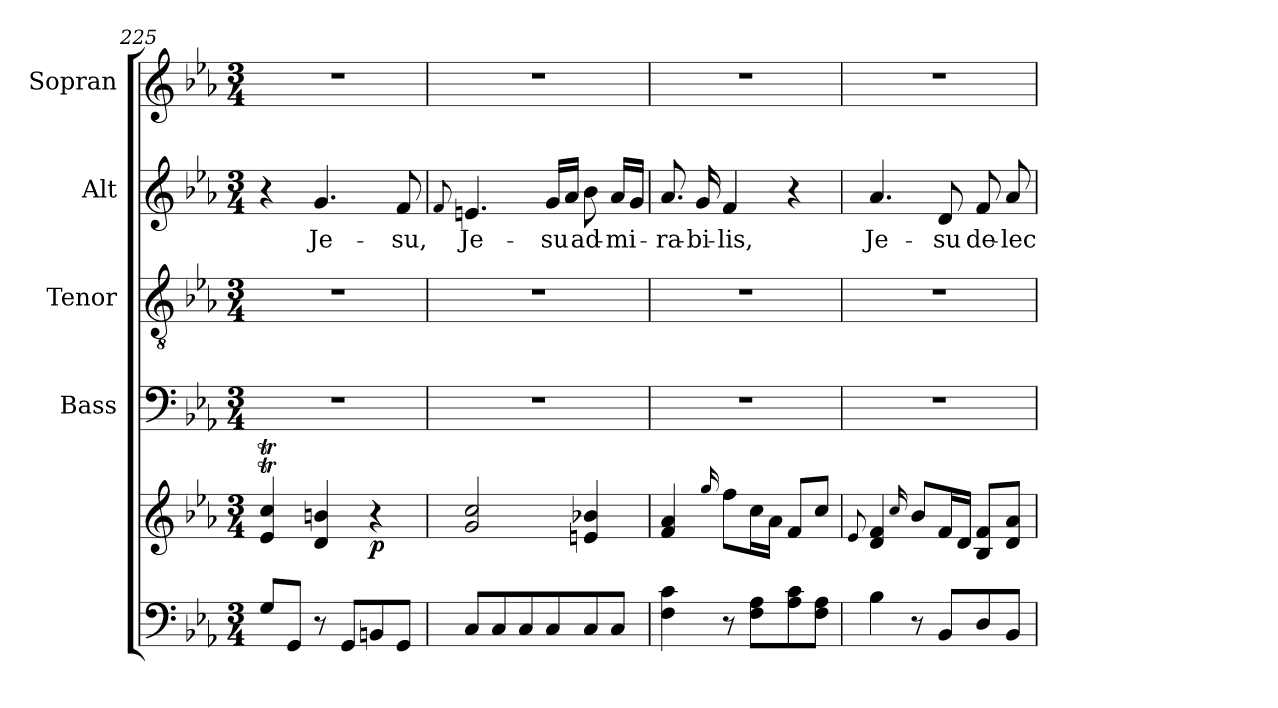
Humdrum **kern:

**kern	**kern	**dynam	**kern	**kern	**kern	**text	**kern
*part5	*part5	*part5	*part4	*part3	*part2	*part2	*part1
*staff6	*staff5	*staff5/6	*staff4	*staff3	*staff2	*staff2	*staff1
*	*	*	*I"Bass	*I"Tenor	*I"Alt	*	*I"Sopran
*	*	*	*I'B.	*I'T.	*I'A.	*	*I'S.
*clefF4	*clefG2	*	*clefF4	*clefGv2	*clefG2	*	*clefG2
*k[b-e-a-]	*k[b-e-a-]	*	*k[b-e-a-]	*k[b-e-a-]	*k[b-e-a-]	*	*k[b-e-a-]
*E-:	*E-:	*	*E-:	*E-:	*E-:	*	*E-:
*M3/4	*M3/4	*	*M3/4	*M3/4	*M3/4	*	*M3/4
=225	=225	=225	=225	=225	=225	=225	=225
8G/L	4e-/T 4cc/T	.	2.r	2.r	4r	.	2.r
8GG/J	.	.	.	.	.	.	.
!	!	!	!	!	!	!LO:LY:b	!
8r	4d/ 4bn/	.	.	.	4.g/	Je-	.
8GG/L	.	.	.	.	.	.	.
!	!	!LO:DY:b	!	!	!	!	!
8BBn/	4r	p	.	.	.	.	.
!	!	!	!	!	!	!LO:LY:b	!
8GG/J	.	.	.	.	8f/	-su,	.
!!LO:LB:g=z
=226	=226	=226	=226	=226	=226	=226	=226
.	.	.	.	.	8qqf/	.	.
!	!	!	!	!	!	!LO:LY:b	!
8C/L	2g/ 2cc/	.	2.r	2.r	4.en/	Je-	2.r
8C/	.	.	.	.	.	.	.
8C/	.	.	.	.	.	.	.
!	!	!	!	!	!	!LO:LY:b	!
8C/	.	.	.	.	16g/LL	-su	.
.	.	.	.	.	16a-/JJ	.	.
!	!	!	!	!	!	!LO:LY:b	!
8C/	4en/ 4b-X/	.	.	.	8b-\	ad-	.
!	!	!	!	!	!	!LO:LY:b	!
8C/J	.	.	.	.	16a-/LL	-mi-	.
.	.	.	.	.	16g/JJ	.	.
=227	=227	=227	=227	=227	=227	=227	=227
!	!	!	!	!	!	!LO:LY:b	!
4F\ 4c\	4f/ 4a-/	.	2.r	2.r	8.a-/	-ra-	2.r
!	!	!	!	!	!	!LO:LY:b	!
.	.	.	.	.	16g/	-bi-	.
.	16qqgg/	.	.	.	.	.	.
!	!	!	!	!	!	!LO:LY:b	!
8r	8ff\L	.	.	.	4f/	-lis,	.
8F\ 8A-\L	16cc\L	.	.	.	.	.	.
.	16a-\JJ	.	.	.	.	.	.
8A-\ 8c\	8f/L	.	.	.	4r	.	.
8F\ 8A-\J	8cc/J	.	.	.	.	.	.
=228	=228	=228	=228	=228	=228	=228	=228
.	8qqe-/	.	.	.	.	.	.
!	!	!	!	!	!	!LO:LY:b	!
4B-\	4d/ 4f/	.	2.r	2.r	4.a-/	Je-	2.r
.	16qqcc/	.	.	.	.	.	.
8r	8b-/L	.	.	.	.	.	.
!	!	!	!	!	!	!LO:LY:b	!
8BB-/L	16f/L	.	.	.	8d/	-su	.
.	16d/JJ	.	.	.	.	.	.
!	!	!	!	!	!	!LO:LY:b	!
8D/	8B-/ 8f/L	.	.	.	8f/	de-	.
!	!	!	!	!	!	!LO:LY:b	!
8BB-/J	8d/ 8a-/J	.	.	.	8a-/	-lec-	.
=	=	=	=	=	=	=	=
*-	*-	*-	*-	*-	*-	*-	*-
